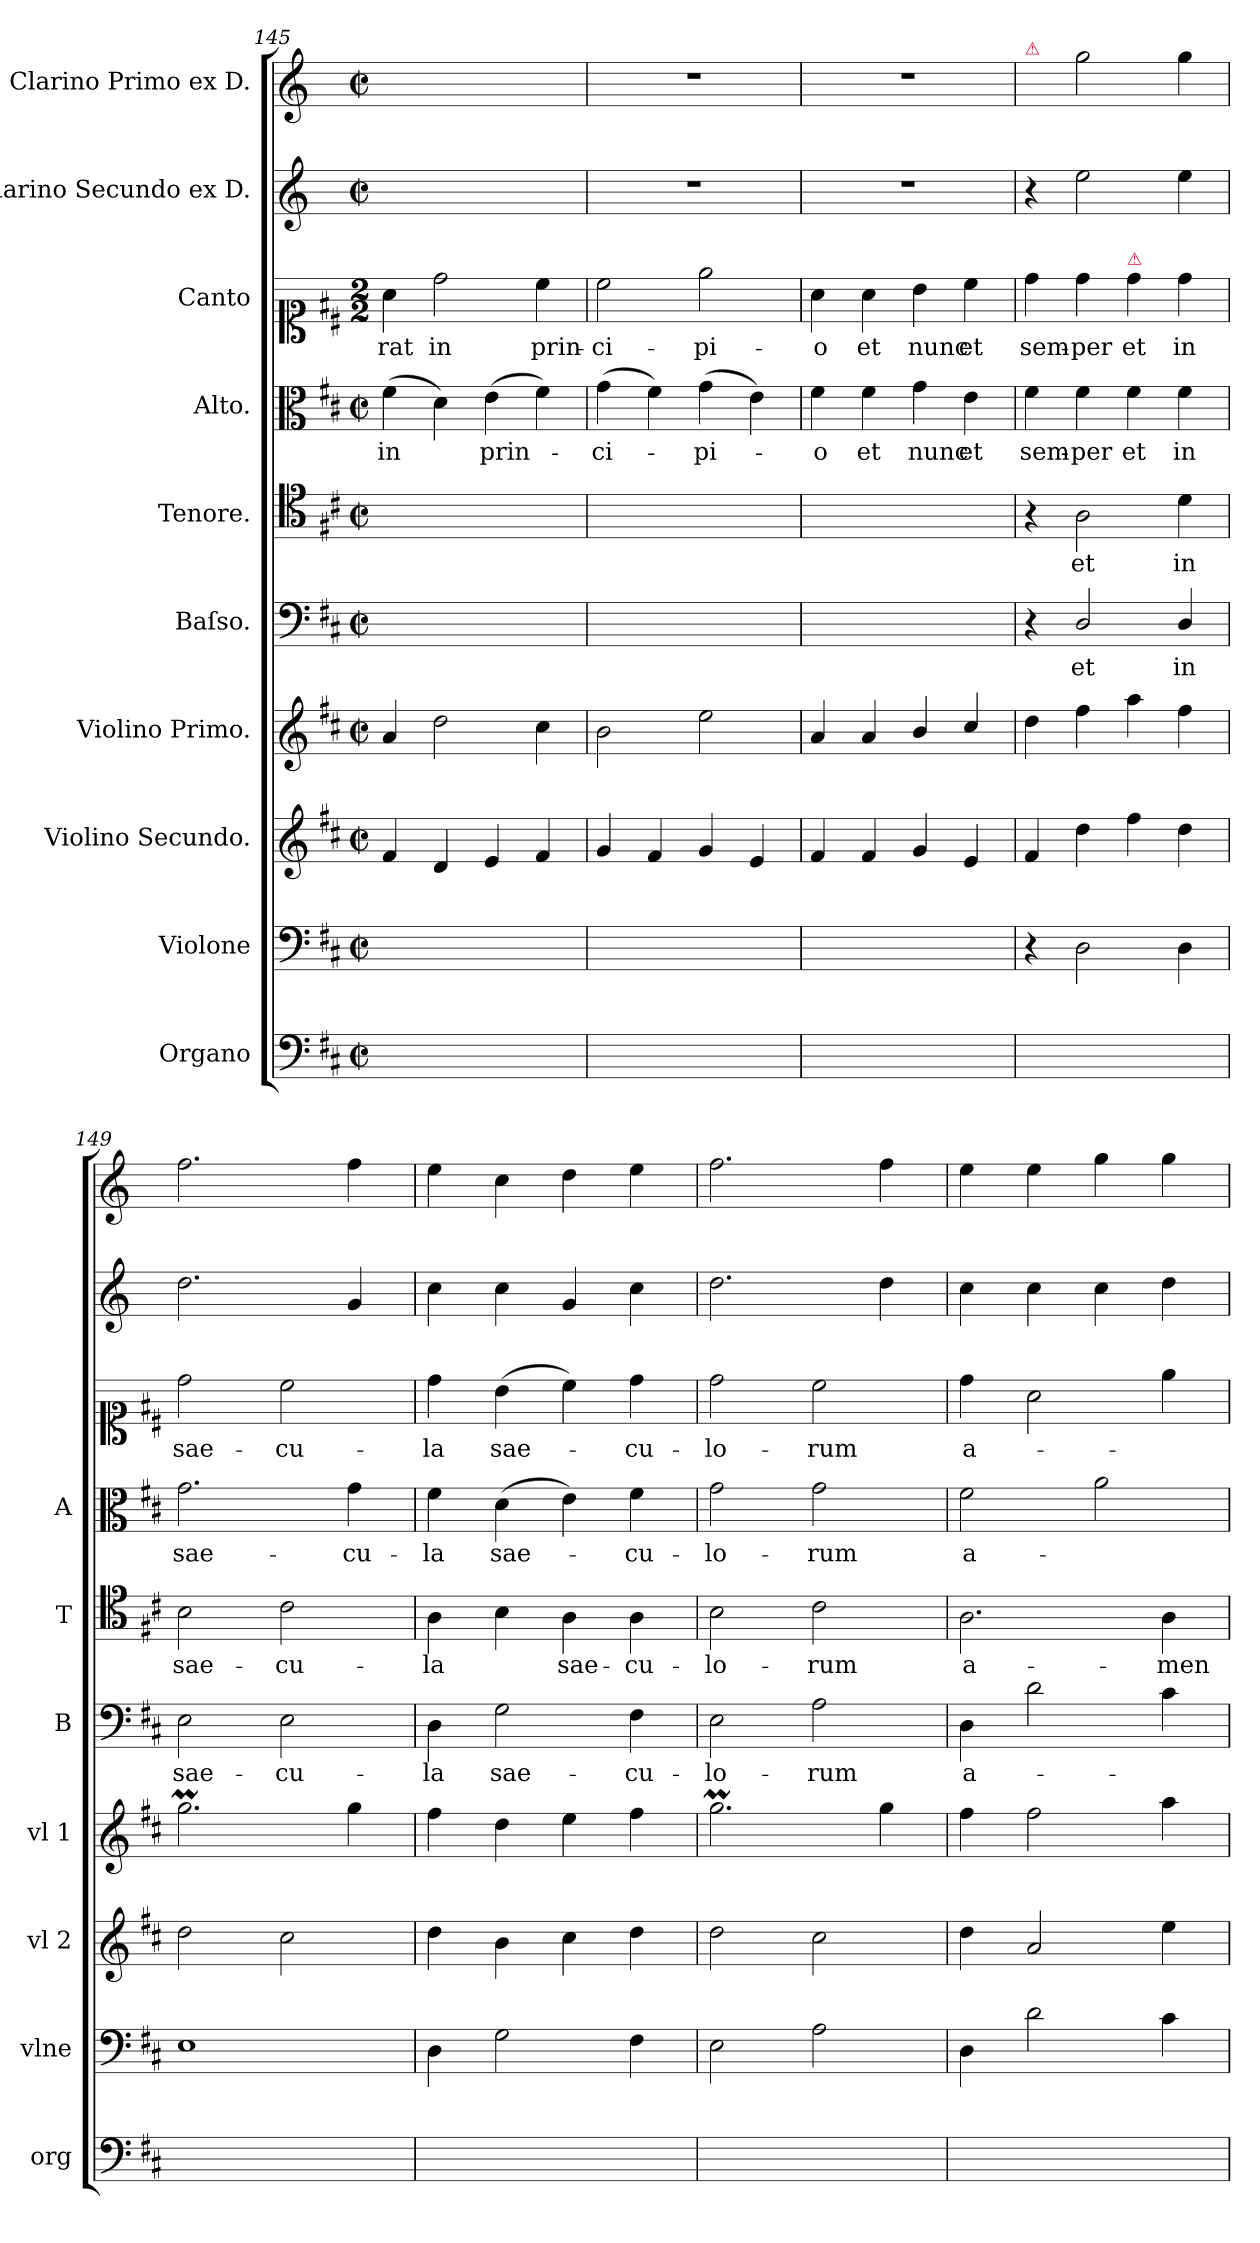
**kern	**kern	**kern	**kern	**kern	**text	**kern	**text	**kern	**text	**kern	**text	**kern	**kern
*part10	*part9	*part8	*part7	*part6	*part6	*part5	*part5	*part4	*part4	*part3	*part3	*part2	*part1
*staff10	*staff9	*staff8	*staff7	*staff6	*staff6	*staff5	*staff5	*staff4	*staff4	*staff3	*staff3	*staff2	*staff1
*I"Organo	*I"Violone	*I"Violino Secundo.	*I"Violino Primo.	*I"Baſso.	*	*I"Tenore.	*	*I"Alto.	*	*I"Canto	*	*I"Clarino Secundo ex D.	*I"Clarino Primo ex D.
*I'org	*I'vlne	*I'vl 2	*I'vl 1	*I'B	*	*I'T	*	*I'A	*	*	*	*	*
*clefF4	*clefF4	*clefG2	*clefG2	*clefF4	*	*clefC4	*	*clefC3	*	*clefC1	*	*clefG2	*clefG2
*	*	*	*	*	*	*	*	*	*	*	*	*ITrd-1c-2	*ITrd-1c-2
*k[f#c#]	*k[f#c#]	*k[f#c#]	*k[f#c#]	*k[f#c#]	*	*k[f#c#]	*	*k[f#c#]	*	*k[f#c#]	*	*k[f#c#]	*k[f#c#]
*M2/2	*M2/2	*M2/2	*M2/2	*M2/2	*	*M2/2	*	*M2/2	*	*M2/2	*	*M2/2	*M2/2
*met(c|)	*met(c|)	*met(c|)	*met(c|)	*met(c|)	*	*met(c|)	*	*met(c|)	*	*	*	*met(c|)	*met(c|)
=145	=145	=145	=145	=145	=145	=145	=145	=145	=145	=145	=145	=145	=145
1ryy	1ryy	4f#/	4a/	1ryy	.	1ryy	.	(4f#\	in	4a\	-rat	1ryy	1ryy
.	.	4d/	2dd\	.	.	.	.	4d\)	.	2dd\	in	.	.
.	.	4e/	.	.	.	.	.	(4e\	prin-	.	.	.	.
.	.	4f#/	4cc#\	.	.	.	.	4f#\)	.	4cc#\	prin-	.	.
=146	=146	=146	=146	=146	=146	=146	=146	=146	=146	=146	=146	=146	=146
1ryy	1ryy	4g/	2b\	1ryy	.	1ryy	.	(4g\	-ci-	2cc#\	-ci-	1r	1r
.	.	4f#/	.	.	.	.	.	4f#\)	.	.	.	.	.
.	.	4g/	2ee\	.	.	.	.	(4g\	-pi-	2ee\	-pi-	.	.
.	.	4e/	.	.	.	.	.	4e\)	.	.	.	.	.
=147	=147	=147	=147	=147	=147	=147	=147	=147	=147	=147	=147	=147	=147
1ryy	1ryy	4f#/	4a/	1ryy	.	1ryy	.	4f#\	-o	4a\	-o	1r	1r
.	.	4f#/	4a/	.	.	.	.	4f#\	et	4a\	et	.	.
.	.	4g/	4b/	.	.	.	.	4g\	nunc	4b\	nunc	.	.
.	.	4e/	4cc#/	.	.	.	.	4e\	et	4cc#\	et	.	.
=148	=148	=148	=148	=148	=148	=148	=148	=148	=148	=148	=148	=148	=148
!	!	!	!	!	!	!	!	!	!	!	!	!	!LO:TX:a:color=crimson:t=⚠
1ryy	4r	4f#/	4dd\	4r	.	4r	.	4f#\	sem-	4dd\	sem-	4r	4ryy
.	2D\	4dd\	4ff#\	2D/	et	2A\	et	4f#\	-per	4dd\	-per	2ff#\	2aa\
!	!	!	!	!	!	!	!	!	!	!LO:TX:a:color=crimson:t=⚠	!	!	!
.	.	4ff#\	4aa\	.	.	.	.	4f#\	et	4dd\	et	.	.
.	4D\	4dd\	4ff#\	4D/	in	4d\	in	4f#\	in	4dd\	in	4ff#\	4aa\
=149	=149	=149	=149	=149	=149	=149	=149	=149	=149	=149	=149	=149	=149
1ryy	1E	2dd\	2.ggM\	2E\	sae-	2B\	sae-	2.g\	sae-	2dd\	sae-	2.ee\	2.gg\
.	.	2cc#\	.	2E\	-cu-	2c#\	-cu-	.	.	2cc#\	-cu-	.	.
.	.	.	4gg\	.	.	.	.	4g\	-cu-	.	.	4a/	4gg\
=150	=150	=150	=150	=150	=150	=150	=150	=150	=150	=150	=150	=150	=150
1ryy	4D\	4dd\	4ff#\	4D\	-la	4A\	-la	4f#\	-la	4dd\	-la	4dd\	4ff#\
.	2G\	4b\	4dd\	2G\	sae-	4B\	.	(4d\	sae-	(4b\	sae-	4dd\	4dd\
.	.	4cc#\	4ee\	.	.	4A\	sae-	4e\)	.	4cc#\)	.	4a/	4ee\
.	4F#\	4dd\	4ff#\	4F#\	-cu-	4A\	-cu-	4f#\	-cu-	4dd\	-cu-	4dd\	4ff#\
=151	=151	=151	=151	=151	=151	=151	=151	=151	=151	=151	=151	=151	=151
1ryy	2E\	2dd\	2.ggM\	2E\	-lo-	2B\	-lo-	2g\	-lo-	2dd\	-lo-	2.ee\	2.gg\
.	2A\	2cc#\	.	2A\	-rum	2c#\	-rum	2g\	-rum	2cc#\	-rum	.	.
.	.	.	4gg\	.	.	.	.	.	.	.	.	4ee\	4gg\
=152	=152	=152	=152	=152	=152	=152	=152	=152	=152	=152	=152	=152	=152
1ryy	4D\	4dd\	4ff#\	4D\	a-	2.A\	a-	2f#\	a-	4dd\	a-	4dd\	4ff#\
.	2d\	2a/	2ff#\	2d\	.	.	.	.	.	2a\	.	4dd\	4ff#\
.	.	.	.	.	.	.	.	2a\	.	.	.	4dd\	4aa\
.	4c#\	4ee\	4aa\	4c#\	.	4A\	-men	.	.	4ee\	.	4ee\	4aa\
=	=	=	=	=	=	=	=	=	=	=	=	=	=
*-	*-	*-	*-	*-	*-	*-	*-	*-	*-	*-	*-	*-	*-
